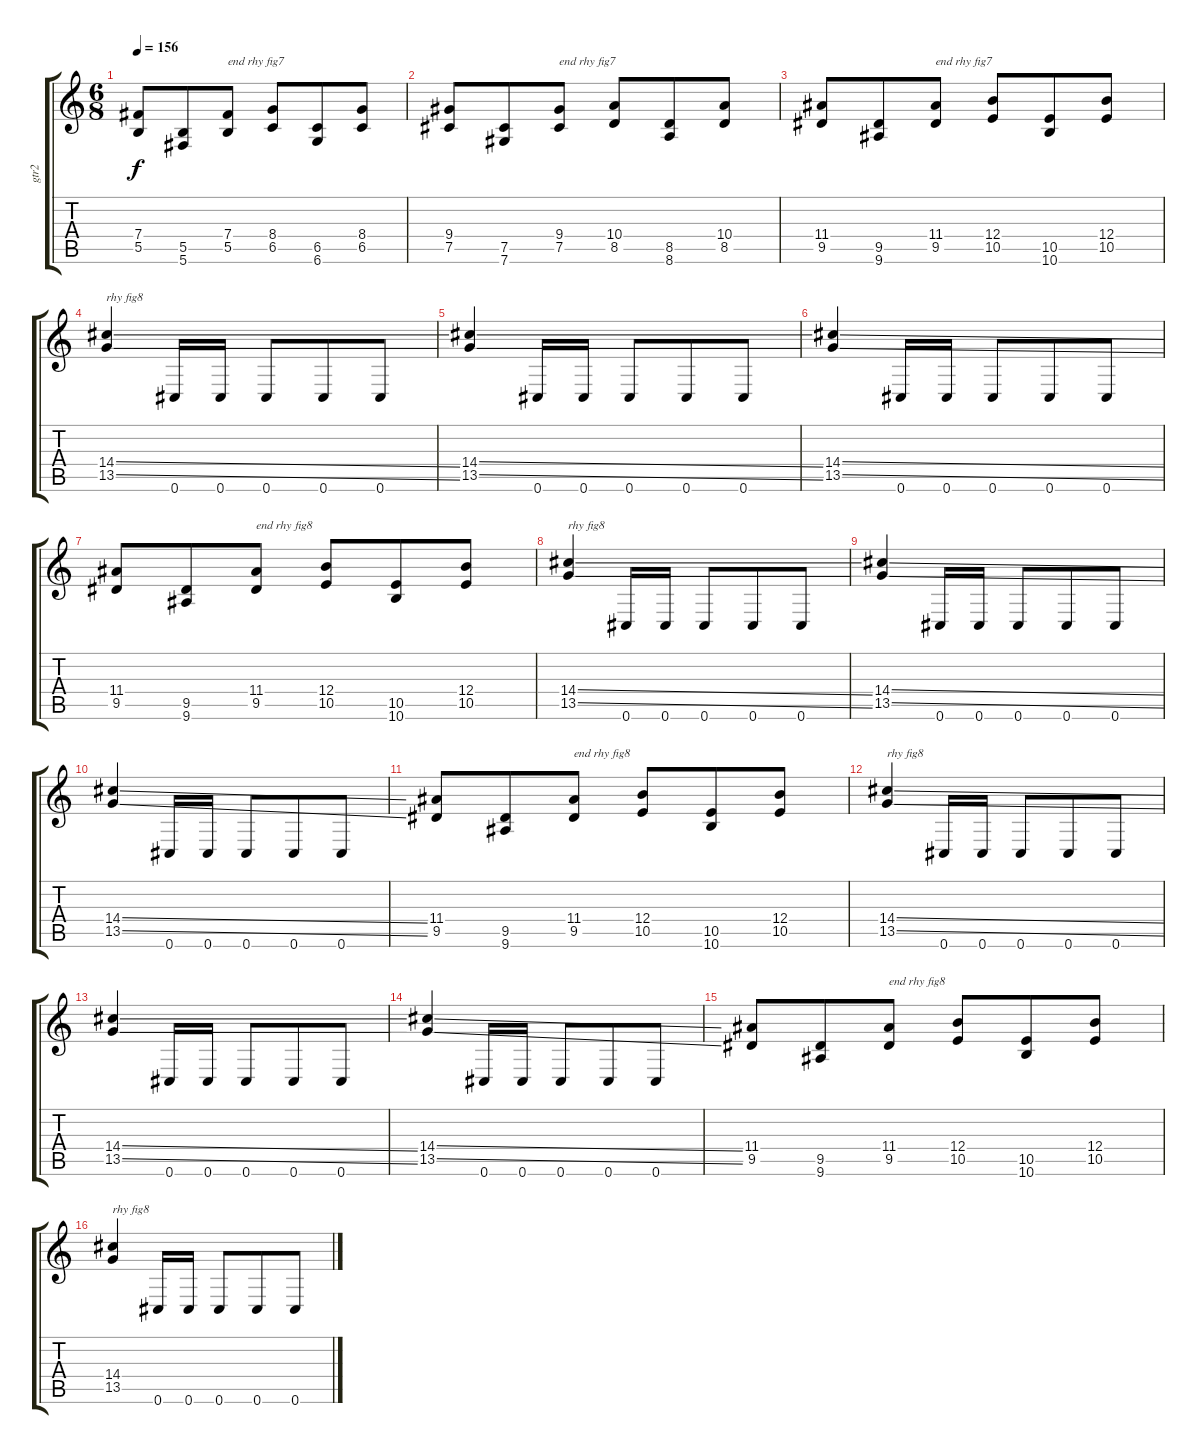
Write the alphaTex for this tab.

\track ("gtr2" "gtr2") {instrument distortionguitar}
\staff {score tabs}
\tuning (Db4 Ab3 E3 B2 Gb2 Db2) {hide}
\ts (6 8)
\tempo 156
\clef g2
\ks c
(7.4 5.5).8{dy f} (5.5 5.6).8 (7.4 5.5).8{txt "end rhy fig7"} (8.4 6.5).8 (6.5 6.6).8 (8.4 6.5).8 |
(9.4 7.5).8 (7.5 7.6).8 (9.4 7.5).8{txt "end rhy fig7"} (10.4 8.5).8 (8.5 8.6).8 (10.4 8.5).8 |
(11.4 9.5).8 (9.5 9.6).8 (11.4 9.5).8{txt "end rhy fig7"} (12.4 10.5).8 (10.5 10.6).8 (12.4 10.5).8 |
(14.4{ss} 13.5{ss}).4{txt "rhy fig8"} 0.6.16 0.6.16 0.6.8 0.6.8 0.6.8 |
(14.4{ss} 13.5{ss}).4 0.6.16 0.6.16 0.6.8 0.6.8 0.6.8 |
(14.4{ss} 13.5{ss}).4 0.6.16 0.6.16 0.6.8 0.6.8 0.6.8 |
(11.4 9.5).8 (9.5 9.6).8 (11.4 9.5).8{txt "end rhy fig8"} (12.4 10.5).8 (10.5 10.6).8 (12.4 10.5).8 |
(14.4{ss} 13.5{ss}).4{txt "rhy fig8"} 0.6.16 0.6.16 0.6.8 0.6.8 0.6.8 |
(14.4{ss} 13.5{ss}).4 0.6.16 0.6.16 0.6.8 0.6.8 0.6.8 |
(14.4{ss} 13.5{ss}).4 0.6.16 0.6.16 0.6.8 0.6.8 0.6.8 |
(11.4 9.5).8 (9.5 9.6).8 (11.4 9.5).8{txt "end rhy fig8"} (12.4 10.5).8 (10.5 10.6).8 (12.4 10.5).8 |
(14.4{ss} 13.5{ss}).4{txt "rhy fig8"} 0.6.16 0.6.16 0.6.8 0.6.8 0.6.8 |
(14.4{ss} 13.5{ss}).4 0.6.16 0.6.16 0.6.8 0.6.8 0.6.8 |
(14.4{ss} 13.5{ss}).4 0.6.16 0.6.16 0.6.8 0.6.8 0.6.8 |
(11.4 9.5).8 (9.5 9.6).8 (11.4 9.5).8{txt "end rhy fig8"} (12.4 10.5).8 (10.5 10.6).8 (12.4 10.5).8 |
(14.4{ss} 13.5{ss}).4{txt "rhy fig8"} 0.6.16 0.6.16 0.6.8 0.6.8 0.6.8
